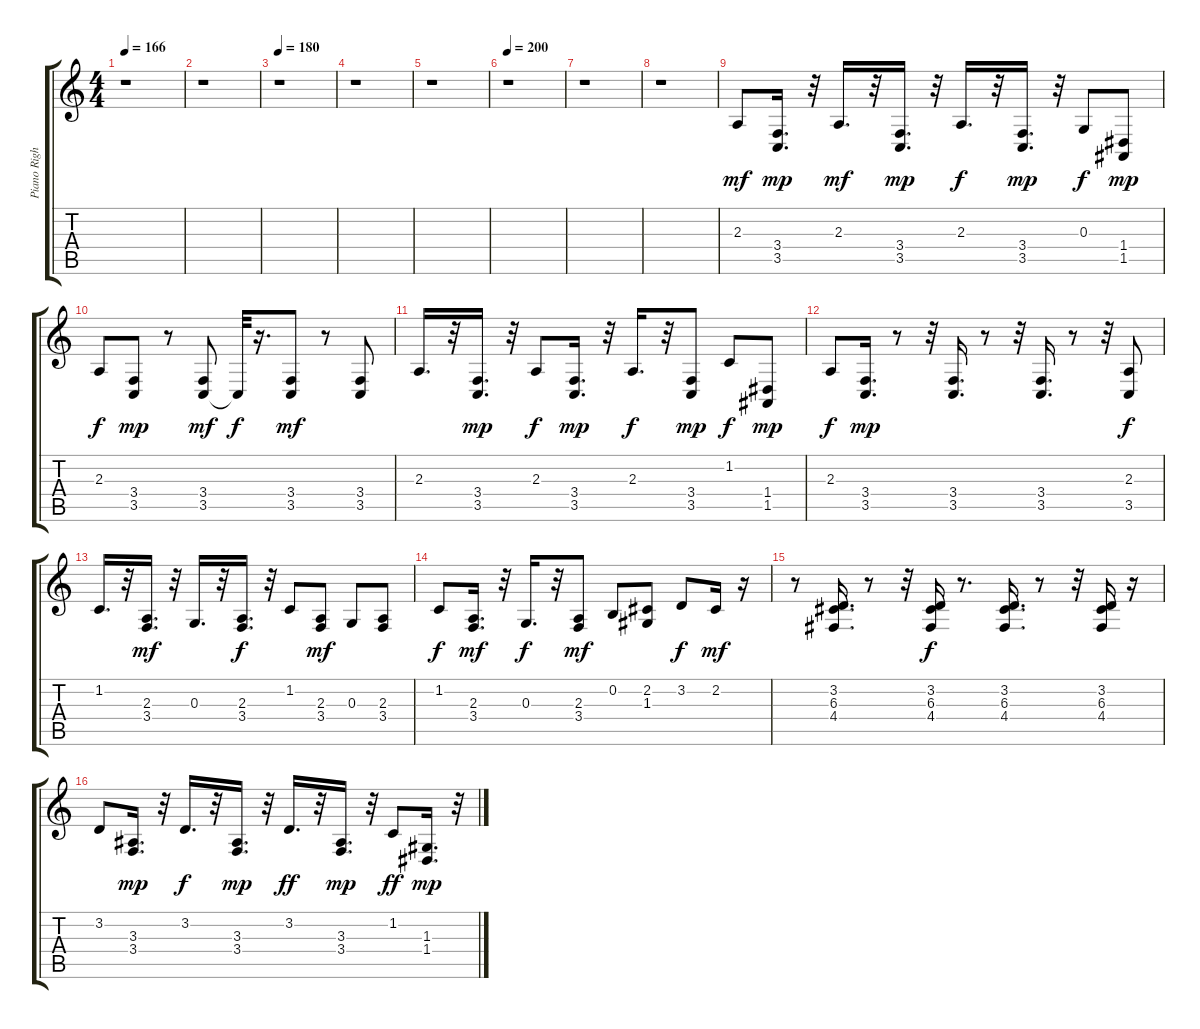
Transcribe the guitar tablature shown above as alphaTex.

\track ("Piano Right" "Piano Righ") {instrument acousticgrandpiano}
\staff {score tabs}
\tuning (E4 B3 G3 D3 A2 E2) {hide}
\ts (4 4)
\tempo 166
\clef g2
\ks c
r.1{dy mf} |
r.1 |
\tempo 180
r.1 |
r.1 |
r.1 |
\tempo 200
r.1 |
r.1 |
r.1 |
2.3.8{volume 16 instrument acousticgrandpiano} (3.4 3.5).16{d dy mp} r.32 2.3.16{d dy mf} r.32 (3.4 3.5).16{d dy mp} r.32 2.3.16{d dy f} r.32 (3.4 3.5).16{d dy mp} r.32 0.3.8{dy f} (1.4 1.5).8{dy mp} |
2.3.8{dy f} (3.4 3.5).8{dy mp} r.8 (3.4 3.5).8{dy mf} 3.5{t}.32{dy f} r.16{d} (3.4 3.5).8{dy mf} r.8 (3.4 3.5).8 |
2.3.16{d} r.32 (3.4 3.5).16{d dy mp} r.32 2.3.8{dy f} (3.4 3.5).16{d dy mp} r.32 2.3.16{d dy f} r.32 (3.4 3.5).8{dy mp} 1.2.8{dy f} (1.4 1.5).8{dy mp} |
2.3.8{dy f} (3.4 3.5).16{d dy mp} r.8 r.32 (3.4 3.5).16{d} r.8 r.32 (3.4 3.5).16{d} r.8 r.32 (2.3 3.5).8{dy f} |
1.2.16{d} r.32 (2.3 3.4).16{d dy mf} r.32 0.3.16{d} r.32 (2.3 3.4).16{d dy f} r.32 1.2.8 (2.3 3.4).8{dy mf} 0.3.8 (2.3 3.4).8 |
1.2.8{dy f} (2.3 3.4).16{d dy mf} r.32 0.3.16{d dy f} r.32 (2.3 3.4).8{dy mf} 0.2.8 (2.2 1.3).8 3.2.8{dy f} 2.2.16{dy mf} r.16 |
r.8 (3.2 6.3 4.4).16{d} r.8 r.32 (3.2 6.3 4.4).16{dy f} r.8{d} (3.2 6.3 4.4).16{d} r.8 r.32 (3.2 6.3 4.4).16 r.16 |
3.2.8 (3.3 3.4).16{d dy mp} r.32 3.2.16{d dy f} r.32 (3.3 3.4).16{d dy mp} r.32 3.2.16{d dy ff} r.32 (3.3 3.4).16{d dy mp} r.32 1.2.8{dy ff} (1.3 1.4).16{d dy mp} r.32
